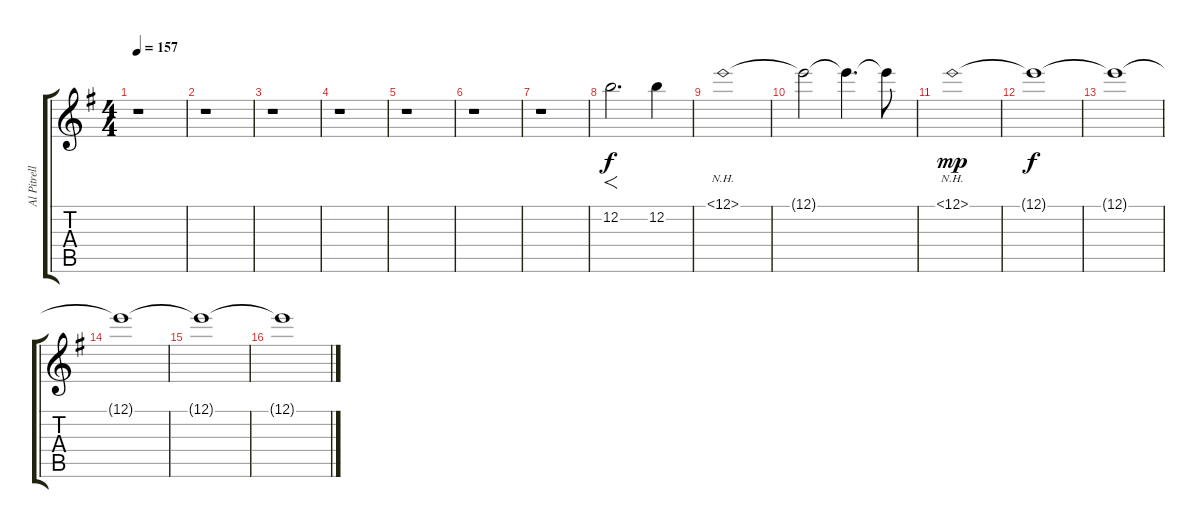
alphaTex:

\track ("Al Pitrelli" "Al Pitrell") {instrument overdrivenguitar}
\staff {score tabs}
\tuning (E4 B3 G3 D3 A2 E2) {hide}
\ts (4 4)
\tempo 157
\clef g2
\ks g
r.1{dy f instrument overdrivenguitar} |
r.1 |
r.1 |
r.1 |
r.1 |
r.1 |
r.1 |
12.2.2{f d} 12.2.4 |
12.1{nh}.1 |
12.1{t}.2 12.1{t}.4{d} 12.1{t}.8 |
12.1{nh}.1{dy mp} |
12.1{t}.1{dy f} |
12.1{t}.1{volume 11} |
12.1{t}.1 |
12.1{t}.1{volume 8} |
12.1{t}.1
